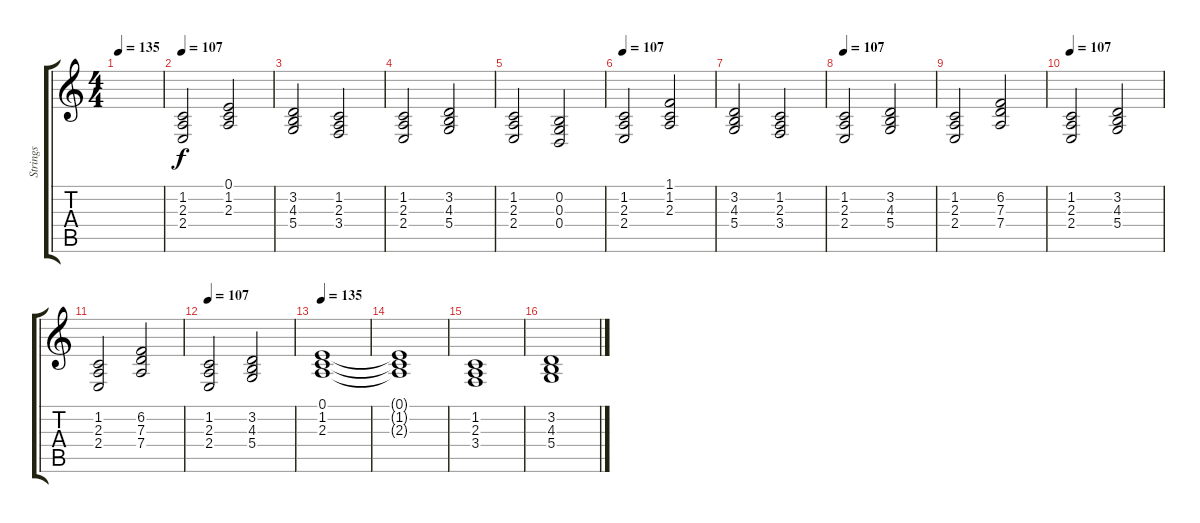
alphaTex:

\track ("Strings" "Strings") {instrument stringensemble1}
\staff {score tabs}
\tuning (E4 B3 G3 D3 A2 E2) {hide}
\ts (4 4)
\tempo 135
\clef g2
\ks c
|
\tempo 107
(1.2 2.3 2.4).2 (0.1 1.2 2.3).2 |
(3.2 4.3 5.4).2 (1.2 2.3 3.4).2 |
(1.2 2.3 2.4).2 (3.2 4.3 5.4).2 |
(1.2 2.3 2.4).2 (0.2 0.3 0.4).2 |
\tempo 107
(1.2 2.3 2.4).2 (1.1 1.2 2.3).2 |
(3.2 4.3 5.4).2 (1.2 2.3 3.4).2 |
\tempo 107
(1.2 2.3 2.4).2 (3.2 4.3 5.4).2 |
(1.2 2.3 2.4).2 (6.2 7.3 7.4).2 |
\tempo 107
(1.2 2.3 2.4).2 (3.2 4.3 5.4).2 |
(1.2 2.3 2.4).2 (6.2 7.3 7.4).2 |
\tempo 107
(1.2 2.3 2.4).2 (3.2 4.3 5.4).2 |
\tempo 135
(0.1 1.2 2.3).1 |
(0.1{t} 1.2{t} 2.3{t}).1 |
(1.2 2.3 3.4).1 |
(3.2 4.3 5.4).1
